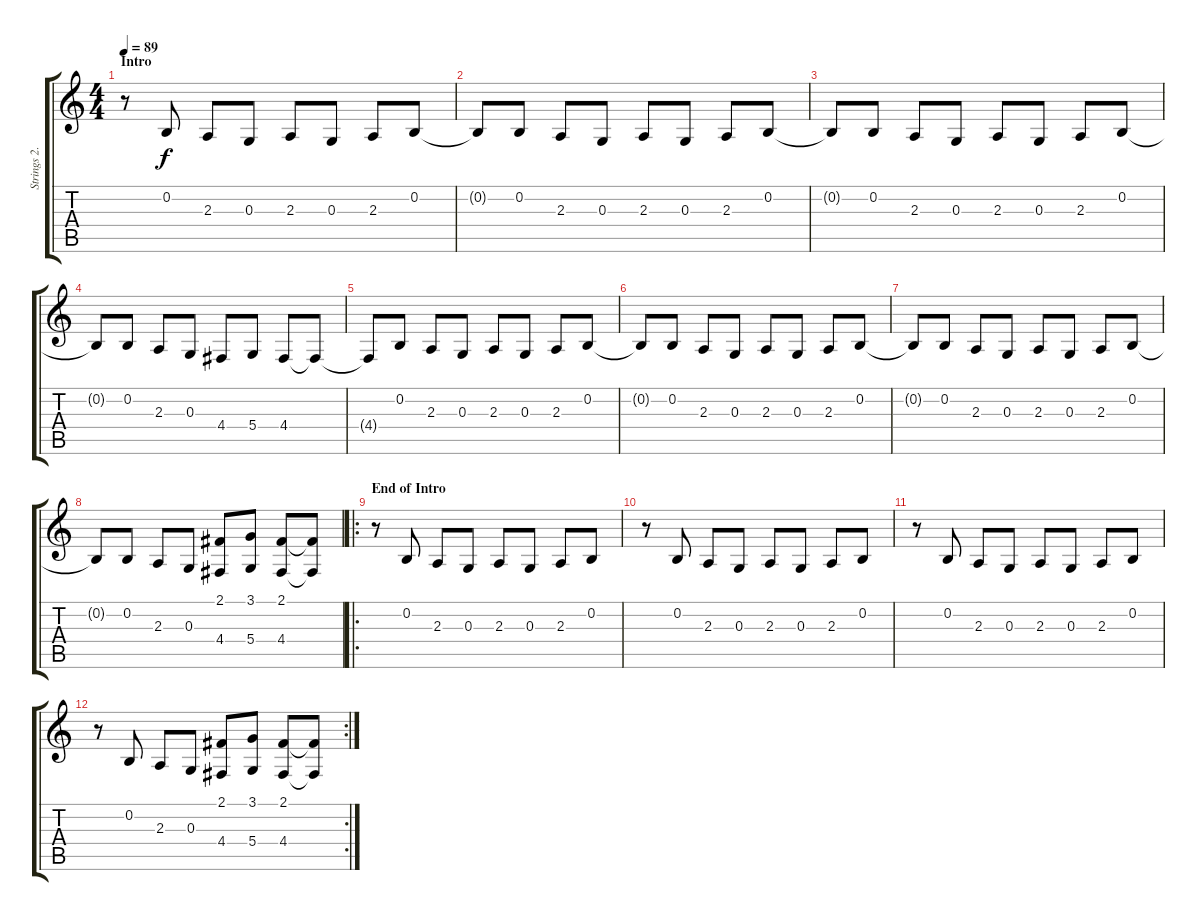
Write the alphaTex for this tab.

\track ("Strings 2./Synth (Rigth)" "Strings 2.") {instrument stringensemble1}
\staff {score tabs}
\tuning (E4 B3 G3 D3 A2 E2) {hide}
\ts (4 4)
\section ("" "Intro")
\tempo 89
\clef g2
\ks c
r.8{dy f instrument stringensemble1} 0.2.8 2.3.8 0.3.8 2.3.8 0.3.8 2.3.8 0.2.8 |
0.2{t}.8 0.2.8 2.3.8 0.3.8 2.3.8 0.3.8 2.3.8 0.2.8 |
0.2{t}.8 0.2.8 2.3.8 0.3.8 2.3.8 0.3.8 2.3.8 0.2.8 |
0.2{t}.8 0.2.8 2.3.8 0.3.8 4.4.8 5.4.8 4.4.8 4.4{t}.8 |
4.4{t}.8 0.2.8 2.3.8 0.3.8 2.3.8 0.3.8 2.3.8 0.2.8 |
0.2{t}.8 0.2.8 2.3.8 0.3.8 2.3.8 0.3.8 2.3.8 0.2.8 |
0.2{t}.8 0.2.8 2.3.8 0.3.8 2.3.8 0.3.8 2.3.8 0.2.8 |
0.2{t}.8 0.2.8 2.3.8 0.3.8 (2.1 4.4).8 (3.1 5.4).8 (2.1 4.4).8 (2.1{t} 4.4{t}).8 |
\ro
\section ("" "End of Intro")
r.8 0.2.8 2.3.8 0.3.8 2.3.8 0.3.8 2.3.8 0.2.8 |
r.8 0.2.8 2.3.8 0.3.8 2.3.8 0.3.8 2.3.8 0.2.8 |
r.8 0.2.8 2.3.8 0.3.8 2.3.8 0.3.8 2.3.8 0.2.8 |
\rc 2
r.8 0.2.8 2.3.8 0.3.8 (2.1 4.4).8 (3.1 5.4).8 (2.1 4.4).8 (2.1{t} 4.4{t}).8
